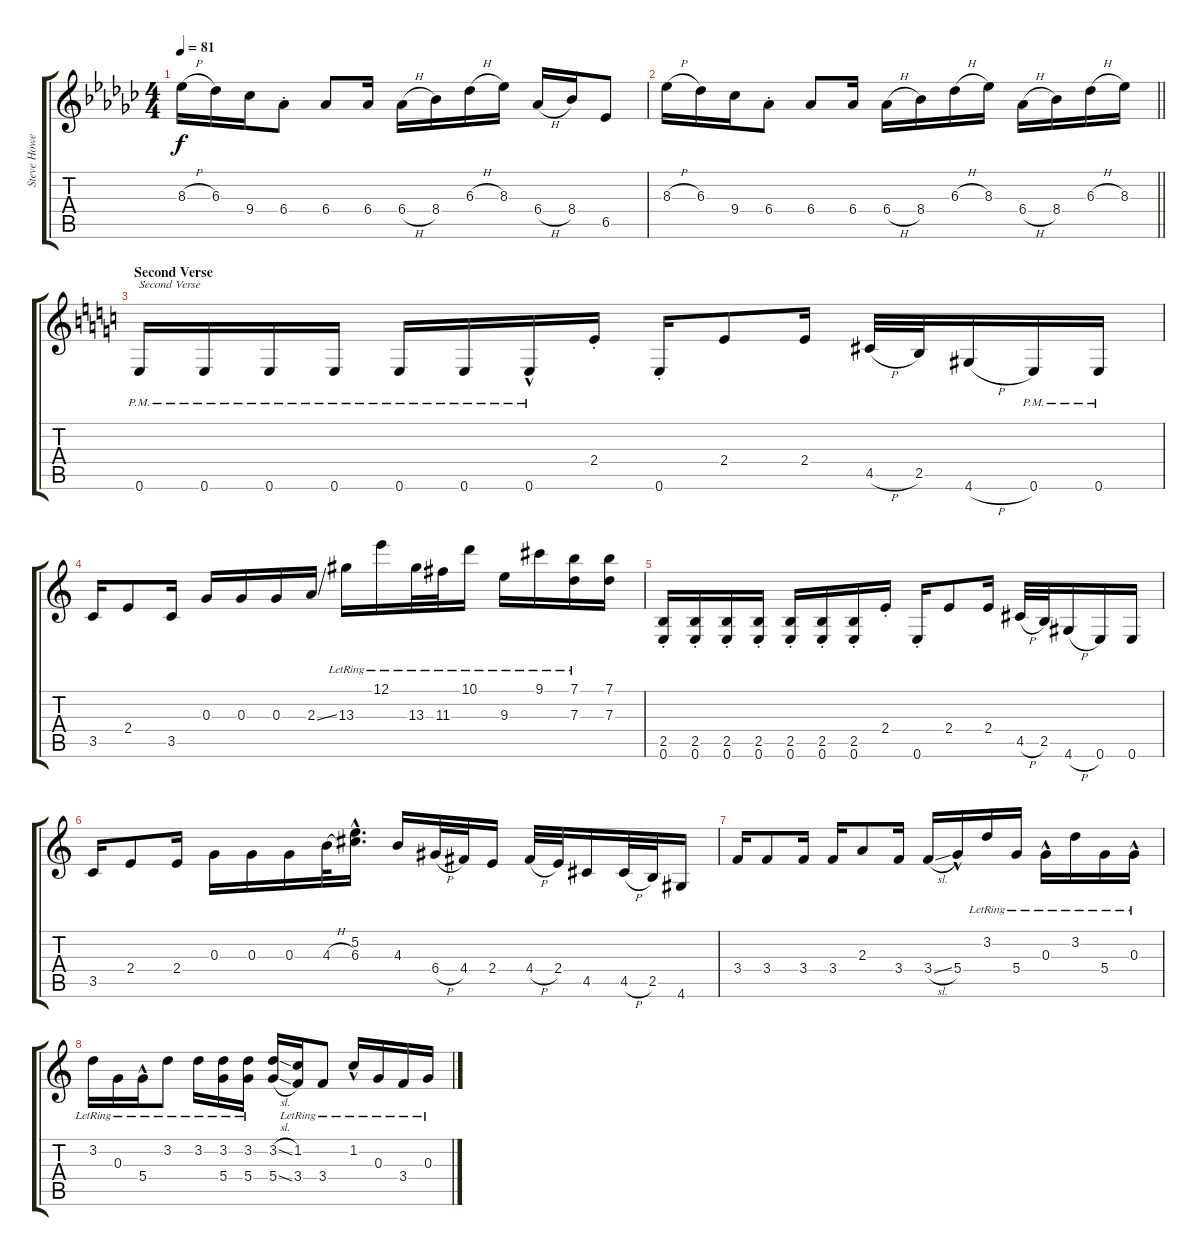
\track ("Steve Howe 1" "Steve Howe") {instrument overdrivenguitar}
\staff {score tabs}
\tuning (E4 B3 G3 D3 A2 E2) {hide}
\ts (4 4)
\tempo 81
\clef g2
\ks gb
8.3{h}.16{dy f} 6.3.16 9.4.16 6.4{st}.8 6.4.8 6.4.16 6.4{h}.16 8.4.16 6.3{h}.16 8.3.16 6.4{h}.16 8.4.16 6.5.8 |
\barLineRight lightlight
8.3{h}.16 6.3.16 9.4.16 6.4{st}.8 6.4.8 6.4.16 6.4{h}.16 8.4.16 6.3{h}.16 8.3.16 6.4{h}.16 8.4.16 6.3{h}.16 8.3.16 |
\section ("" "Second Verse")
\ks c
0.6{pm}.16{txt "Second Verse"} 0.6{pm}.16 0.6{pm}.16 0.6{pm}.16 0.6{pm}.16 0.6{pm}.16 0.6{hac pm}.16 2.4{st}.16 0.6{st}.16 2.4.8 2.4.16 4.5{h}.32 2.5.32 4.6{h}.16 0.6{pm}.16 0.6{pm}.16 |
3.5.16 2.4.8 3.5.16 0.3.16 0.3.16 0.3.16 2.3{ss}.16 13.3{lr}.16 12.1{lr}.16 13.3{lr}.32 11.3{lr}.32 10.1{lr}.16 9.3{lr}.16 9.1{lr}.16 (7.1{lr} 7.3{lr}).16 (7.1 7.3).16 |
(2.5{st} 0.6{st}).16 (2.5{st} 0.6{st}).16 (2.5{st} 0.6{st}).16 (2.5{st} 0.6{st}).16 (2.5{st} 0.6{st}).16 (2.5{st} 0.6{st}).16 (2.5{st} 0.6{st}).16 2.4{st}.16 0.6{st}.16 2.4.8 2.4.16 4.5{h}.32 2.5.32 4.6{h}.16 0.6.16 0.6.16 |
3.5.16 2.4.8 2.4.16 0.3.16 0.3.16 0.3.16 4.3{h}.32 (5.2{hac} 6.3{hac}).16{d} 4.3.16 6.4{h}.32 4.4.32 2.4.16 4.4{h}.32 2.4.32 4.5.16 4.5{h}.32 2.5.32 4.6.16 |
3.4.16 3.4.8 3.4.16 3.4.16 2.3.8 3.4.16 3.4{sl}.16 5.4{hac}.16 3.2{lr}.16 5.4{lr}.16 0.3{hac lr}.16 3.2{lr}.16 5.4{lr}.16 0.3{hac lr}.16 |
3.2{lr}.16 0.3{lr}.16 5.4{hac lr}.16 3.2{lr}.8 3.2{lr}.16 (3.2{lr} 5.4{lr}).16 (3.2{lr} 5.4{lr}).16 (3.2{sl} 5.4{sl}).16 (1.2{lr} 3.4{lr}).16 3.4{lr}.8 1.2{hac lr}.16 0.3{lr}.16 3.4{lr}.16 0.3{lr}.16
